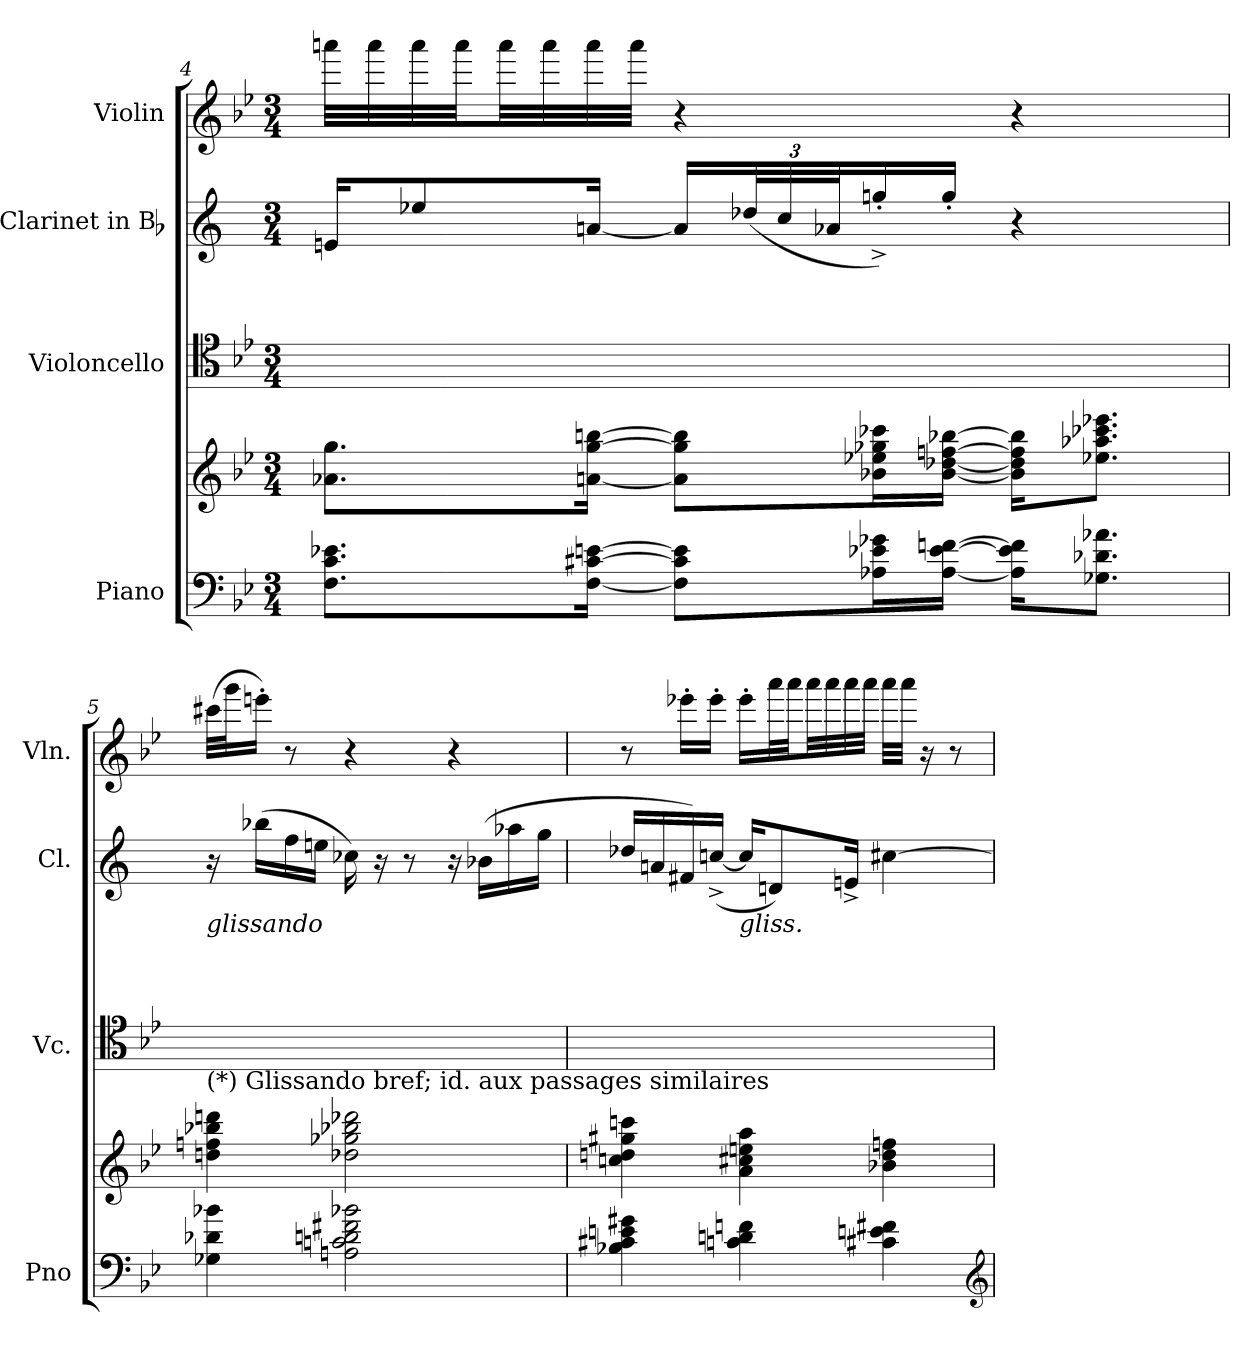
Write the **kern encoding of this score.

**kern	**kern	**kern	**kern	**kern
*part4	*part4	*part3	*part2	*part1
*staff5	*staff4	*staff3	*staff2	*staff1
*I"Piano	*	*I"Violoncello	*I"Clarinet in Bb	*I"Violin
*I'Pno	*	*I'Vc.	*I'Cl.	*I'Vln.
*clefF4	*clefG2	*clefC4	*clefG2	*clefG2
*	*	*	*ITrd1c2	*
*k[b-e-]	*k[b-e-]	*k[b-e-]	*k[b-e-]	*k[b-e-]
*B-:	*B-:	*B-:	*B-:	*B-:
*M3/4	*M3/4	*M3/4	*M3/4	*M3/4
=4	=4	=4	=4	=4
8.F 8.c 8.e-XL	8.a-X 8.ggL	2dddyy	16dnKL	32aaanLLL
.	.	.	.	32aaa
.	.	.	8dd-X	32aaa
.	.	.	.	32aaaJJ
.	.	.	.	32aaaLL
.	.	.	.	32aaa
[16F [16c#X [16enJk	[16an [16gg [16bbnJk	.	[16gnJk	32aaa
.	.	.	.	32aaaJJJ
8F] 8c#] 8e]L	8a] 8gg] 8bb]L	.	16g/LL]	4r
.	.	.	(48cc-XL	.
.	.	.	48b-	.
.	.	.	48g-XJ	.
16A-X 16e-X 16g-XL	16b-X 16ee-X 16gg-X 16ccc-XL	.	16ffn'^)	.
[16A- [16e- [16fnJJ	[16b- [16dd-X [16ffn [16bb-XJJ	.	16ff'JJ	.
16A-] 16e-] 16f]KL	16b-] 16dd-] 16ff] 16bb-]KL	4fff#yy	4r	4r
8.G-X 8.d-X 8.a-XJ	8.ee-X 8.aa-X 8.ccc-X 8.eee-XJ	.	.	.
=5	=5	=5	=5	=5
!	!	!LO:TX:b:t=(*) Glissando bref; id. aux passages similaires	!	!
!	!	!LO:TX:a:i:t=glissando	!	!
4G-X 4d-X 4b-X	4ddn 4ffn 4bb-X 4dddn	4fff#yy	16r	(32ccc#XLLL
.	.	.	.	32gggJ
.	.	.	(16aa-XLL	16eeen'JJ)
.	.	.	16ee-	8r
.	.	.	16ddnJJ	.
2An 2cn 2dn 2f#X 2b-X	2dd-X 2gg-X 2bb-X 2ddd-X	(8bbyy	16b--X)	4r
.	.	.	16r	.
.	.	8cccyy	8r	.
.	.	4eeeyy	16r	4r
.	.	.	(16a-XLL	.
.	.	.	16gg-X	.
.	.	.	16ffJJ	.
=6	=6	=6	=6	=6
4B-X 4c#X 4en 4g#X	4ccn 4ddn 4gg#X 4cccn	8eeeyy	16cc-XLL	8r
.	.	.	16gn	.
.	.	(8dddyy	16en)	16eee-X'LL
.	.	.	([16b-X^JJ	16eee-'JJ
!	!	!LO:TX:a:i:t=gliss.	!	!
4cn 4dn 4fn	4a 4cc#X 4een 4aa	8fff#yy	16b-KL]	16eee-'LL
.	.	.	8cn)	32aaaL
.	.	.	.	32aaaJJ
.	.	8bbyy	.	32aaaLL
.	.	.	.	32aaa
.	.	.	16dn^Jk	32aaa
.	.	.	.	32aaaJJJ
4c#X 4en 4f#X	4b-X 4dd 4ffn	8cccyy	[4bn	32aaaLLL
.	.	.	.	32aaaJJJ
.	.	.	.	16r
.	.	8eeeyy	.	8r
*clefG2	*	*	*	*
=	=	=	=	=
*-	*-	*-	*-	*-
